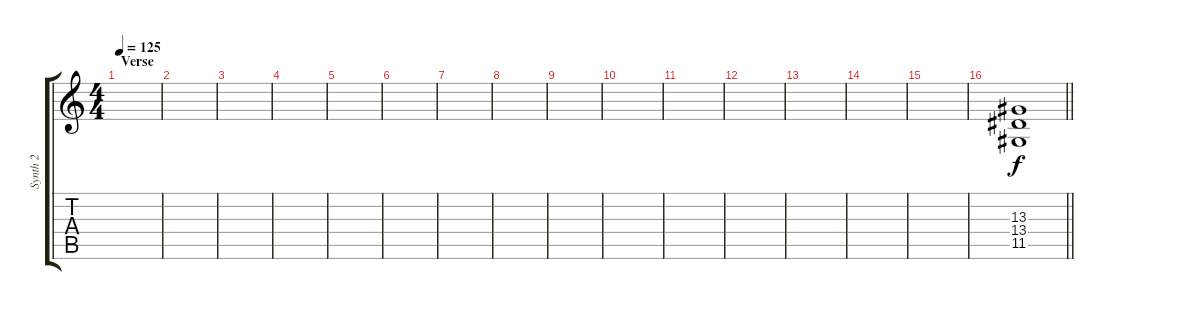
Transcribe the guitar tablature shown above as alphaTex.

\track ("Synth 2" "Synth 2") {instrument lead2sawtooth}
\staff {score tabs}
\tuning (E4 B3 G3 D3 A2 E2) {hide}
\ts (4 4)
\section ("" "Verse")
\tempo 125
\clef g2
\ks c
|
|
|
|
|
|
|
|
|
|
|
|
|
|
|
\barLineRight lightlight
(13.3 13.4 11.5).1
